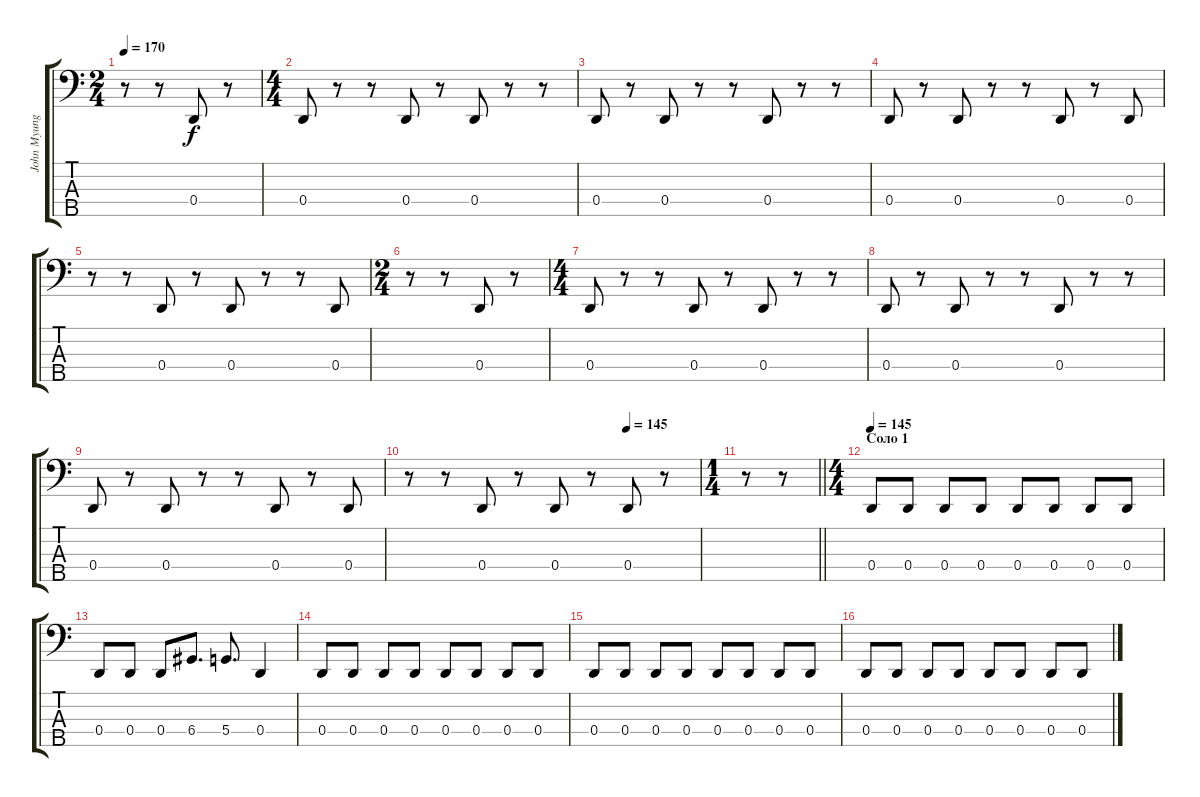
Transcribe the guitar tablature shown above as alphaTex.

\track ("John Myung" "John Myung") {instrument electricbassfinger}
\staff {score tabs}
\tuning (F2 C2 G1 D1 A0) {hide}
\ts (2 4)
\tempo 170
\clef f4
\ks c
r.8{dy f} r.8 0.4.8 r.8 |
\ts (4 4)
0.4.8 r.8 r.8 0.4.8 r.8 0.4.8 r.8 r.8 |
0.4.8 r.8 0.4.8 r.8 r.8 0.4.8 r.8 r.8 |
0.4.8 r.8 0.4.8 r.8 r.8 0.4.8 r.8 0.4.8 |
r.8 r.8 0.4.8 r.8 0.4.8 r.8 r.8 0.4.8 |
\ts (2 4)
r.8 r.8 0.4.8 r.8 |
\ts (4 4)
0.4.8 r.8 r.8 0.4.8 r.8 0.4.8 r.8 r.8 |
0.4.8 r.8 0.4.8 r.8 r.8 0.4.8 r.8 r.8 |
0.4.8 r.8 0.4.8 r.8 r.8 0.4.8 r.8 0.4.8 |
\tempo (145 0.75)
r.8 r.8 0.4.8 r.8 0.4.8 r.8 0.4.8 r.8 |
\ts (1 4)
\barLineRight lightlight
r.8 r.8 |
\ts (4 4)
\section ("" "Соло 1")
\tempo 145
0.4.8 0.4.8 0.4.8 0.4.8 0.4.8 0.4.8 0.4.8 0.4.8 |
0.4.8 0.4.8 0.4.8 6.4.8{d} 5.4.8{d} 0.4.4 |
0.4.8 0.4.8 0.4.8 0.4.8 0.4.8 0.4.8 0.4.8 0.4.8 |
0.4.8 0.4.8 0.4.8 0.4.8 0.4.8 0.4.8 0.4.8 0.4.8 |
0.4.8 0.4.8 0.4.8 0.4.8 0.4.8 0.4.8 0.4.8 0.4.8
